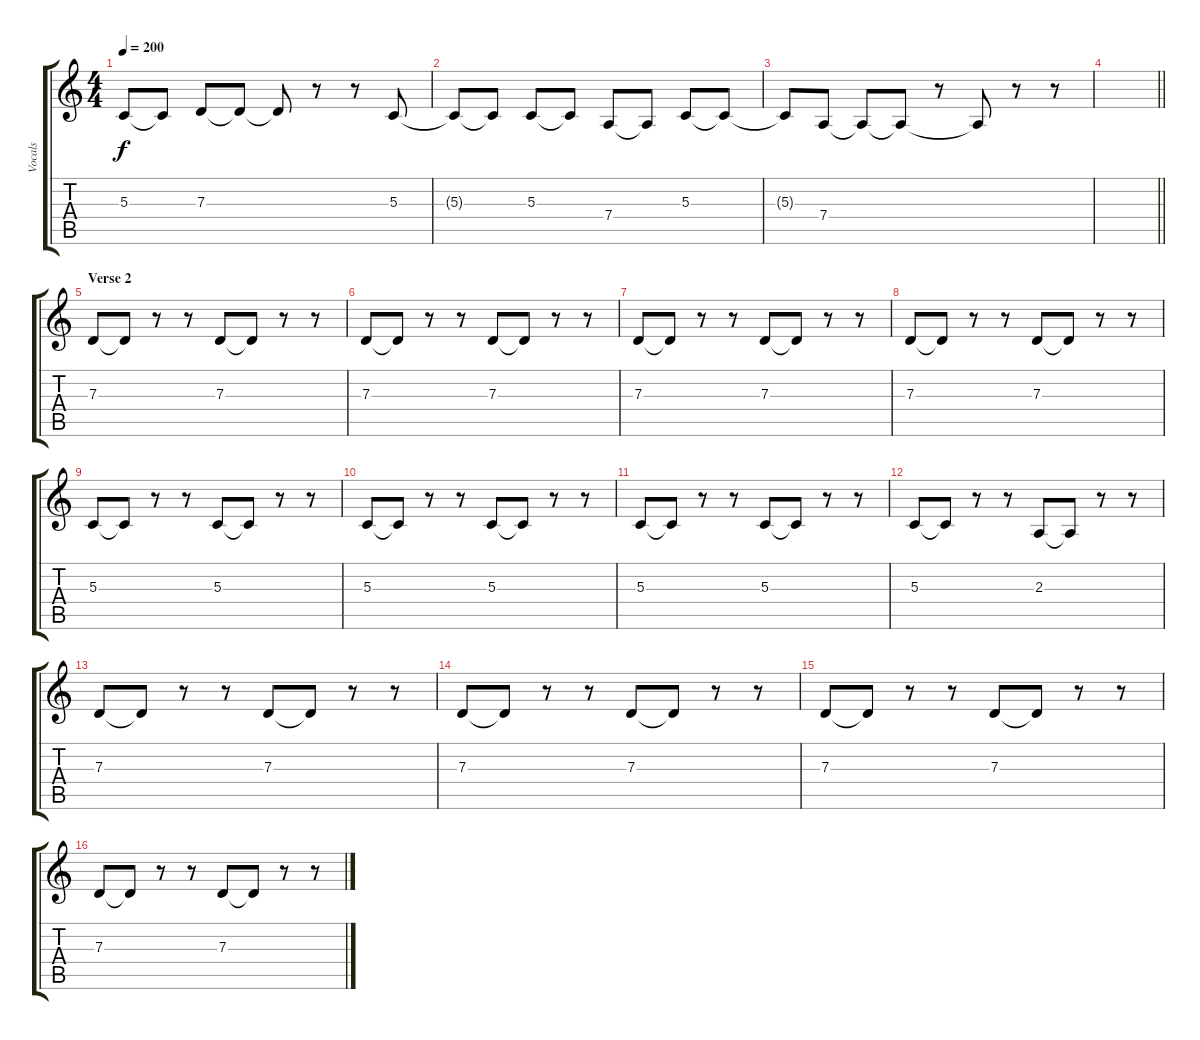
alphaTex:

\track ("Vocals" "Vocals") {instrument tenorsax}
\staff {score tabs}
\tuning (E4 B3 G3 D3 A2 E2) {hide}
\ts (4 4)
\tempo 200
\clef g2
\ks c
5.3.8{dy f} 5.3{t}.8 7.3.8 7.3{t}.8 7.3{t}.8 r.8 r.8 5.3.8 |
5.3{t}.8 5.3{t}.8 5.3.8 5.3{t}.8 7.4.8 7.4{t}.8 5.3.8 5.3{t}.8 |
5.3{t}.8 7.4.8 7.4{t}.8 7.4{t}.8 r.8 7.4{t}.8 r.8 r.8 |
\barLineRight lightlight
|
\section ("" "Verse 2")
7.3.8 7.3{t}.8 r.8 r.8 7.3.8 7.3{t}.8 r.8 r.8 |
7.3.8 7.3{t}.8 r.8 r.8 7.3.8 7.3{t}.8 r.8 r.8 |
7.3.8 7.3{t}.8 r.8 r.8 7.3.8 7.3{t}.8 r.8 r.8 |
7.3.8 7.3{t}.8 r.8 r.8 7.3.8 7.3{t}.8 r.8 r.8 |
5.3.8 5.3{t}.8 r.8 r.8 5.3.8 5.3{t}.8 r.8 r.8 |
5.3.8 5.3{t}.8 r.8 r.8 5.3.8 5.3{t}.8 r.8 r.8 |
5.3.8 5.3{t}.8 r.8 r.8 5.3.8 5.3{t}.8 r.8 r.8 |
5.3.8 5.3{t}.8 r.8 r.8 2.3.8 2.3{t}.8 r.8 r.8 |
7.3.8 7.3{t}.8 r.8 r.8 7.3.8 7.3{t}.8 r.8 r.8 |
7.3.8 7.3{t}.8 r.8 r.8 7.3.8 7.3{t}.8 r.8 r.8 |
7.3.8 7.3{t}.8 r.8 r.8 7.3.8 7.3{t}.8 r.8 r.8 |
7.3.8 7.3{t}.8 r.8 r.8 7.3.8 7.3{t}.8 r.8 r.8
